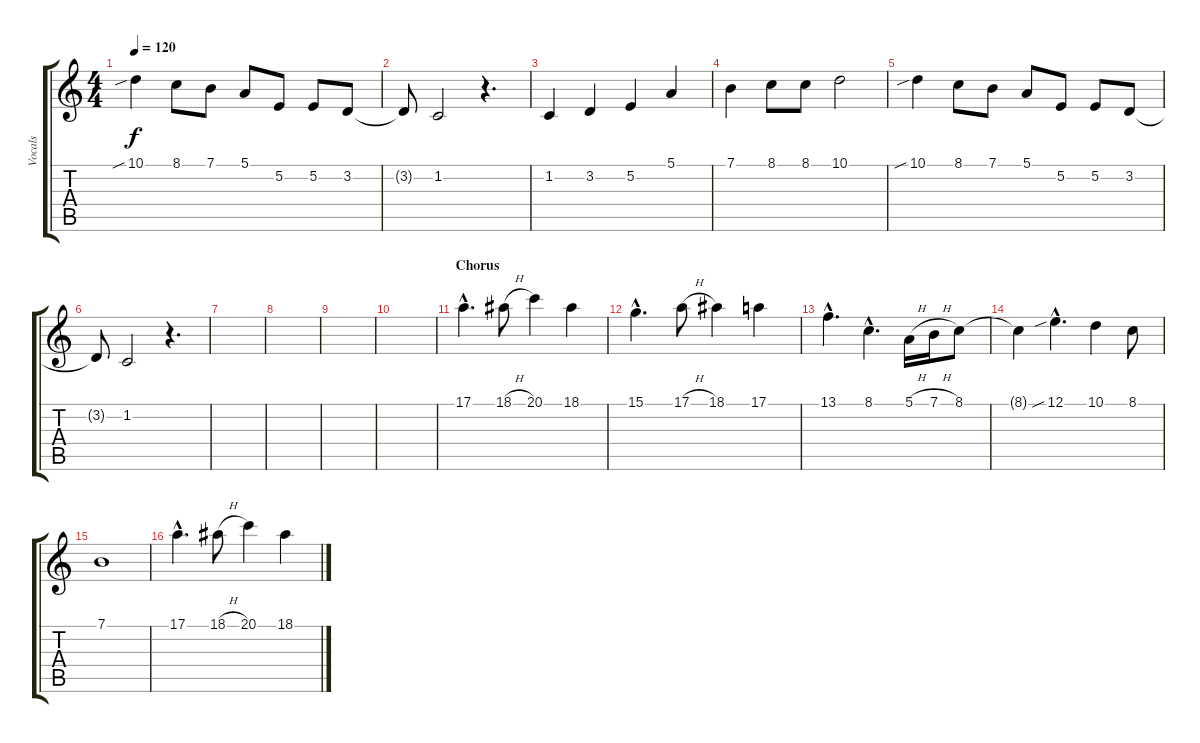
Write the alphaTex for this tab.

\track ("Vocals " "Vocals ") {instrument pad8sweep}
\staff {score tabs}
\tuning (E4 B3 G3 D3 A2 E2) {hide}
\ts (4 4)
\tempo 120
\clef g2
\ks c
10.1{sib}.4{dy f} 8.1.8 7.1.8 5.1.8 5.2.8 5.2.8 3.2.8 |
3.2{t}.8 1.2.2 r.4{d} |
1.2.4 3.2.4 5.2.4 5.1.4 |
7.1.4 8.1.8 8.1.8 10.1.2 |
10.1{sib}.4 8.1.8 7.1.8 5.1.8 5.2.8 5.2.8 3.2.8 |
3.2{t}.8 1.2.2 r.4{d} |
|
|
|
|
\section ("" "Chorus")
17.1{hac}.4{d} 18.1{h}.8 20.1.4 18.1.4 |
15.1{hac}.4{d} 17.1{h}.8 18.1.4 17.1.4 |
13.1{hac}.4{d} 8.1{hac}.4{d} 5.1{h}.16 7.1{h}.16 8.1.8 |
8.1{t}.4 12.1{sib hac}.4{d} 10.1.4 8.1.8 |
7.1.1 |
17.1{hac}.4{d} 18.1{h}.8 20.1.4 18.1.4
